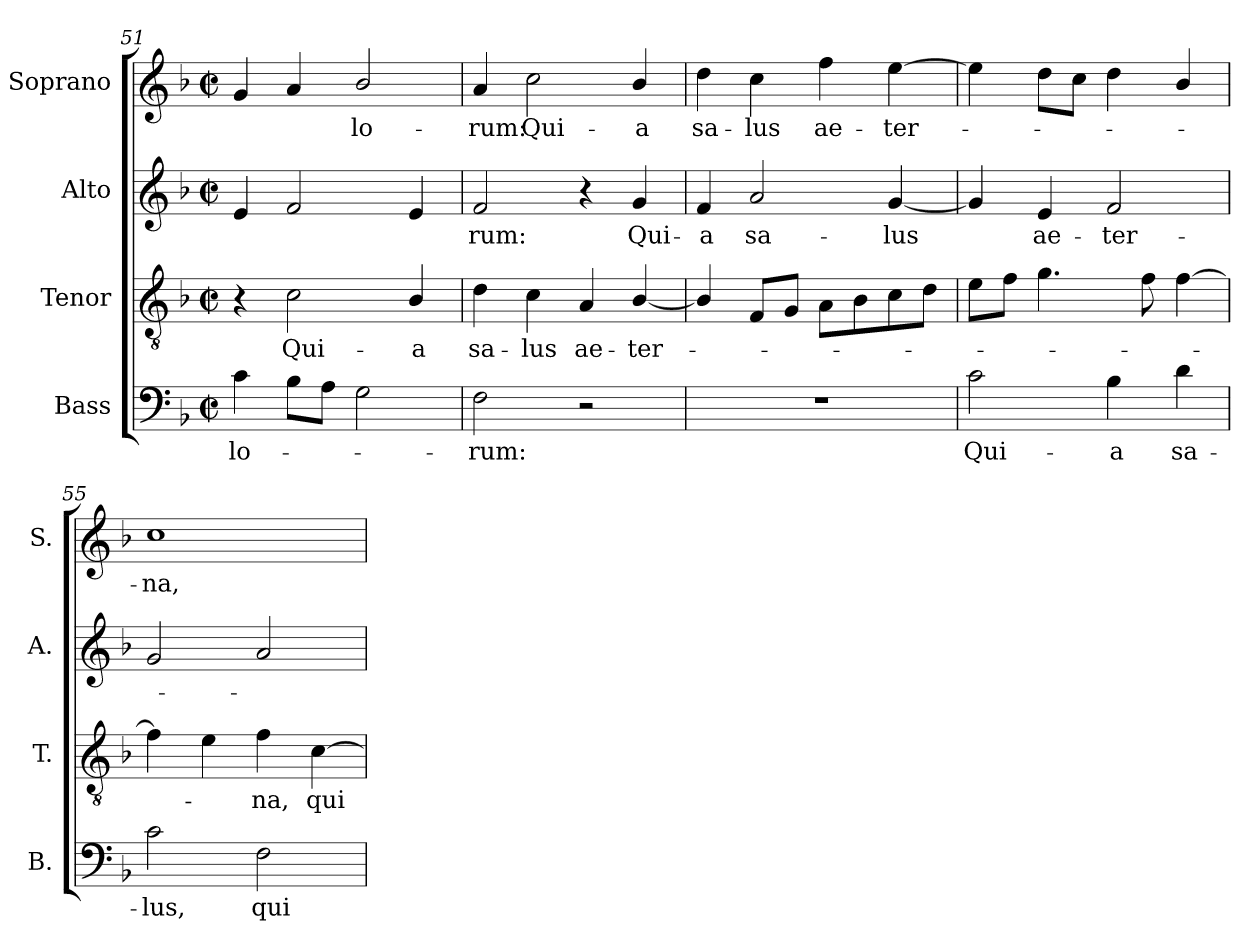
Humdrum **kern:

**kern	**text	**kern	**text	**kern	**text	**kern	**text
*part4	*part4	*part3	*part3	*part2	*part2	*part1	*part1
*staff4	*staff4	*staff3	*staff3	*staff2	*staff2	*staff1	*staff1
*I"Bass	*	*I"Tenor	*	*I"Alto	*	*I"Soprano	*
*I'B.	*	*I'T.	*	*I'A.	*	*I'S.	*
*clefF4	*	*clefGv2	*	*clefG2	*	*clefG2	*
*	*	*ITrd7c12	*	*	*	*	*
*k[b-]	*	*k[b-]	*	*k[b-]	*	*k[b-]	*
*F:	*	*F:	*	*F:	*	*F:	*
*M2/2	*	*M2/2	*	*M2/2	*	*M2/2	*
*met(c|)	*	*met(c|)	*	*met(c|)	*	*met(c|)	*
=51	=51	=51	=51	=51	=51	=51	=51
!	!LO:LY:b:color=#000000	!	!	!	!	!	!
4ci\	-lo-	4r	.	4ei/	.	4gi/	.
!	!	!	!LO:LY:b:color=#000000	!	!	!	!
8B-i\L	.	2Ci\	Qui-	2fi/	.	4ai/	.
8Ai\J	.	.	.	.	.	.	.
!	!	!	!	!	!	!	!LO:LY:b:color=#000000
2Gi\	.	.	.	.	.	2b-i/	-lo-
!	!	!	!LO:LY:b:color=#000000	!	!	!	!
.	.	4BB-i/	-a	4ei/	.	.	.
=52	=52	=52	=52	=52	=52	=52	=52
!	!LO:LY:b:color=#000000	!	!	!	!	!	!
!	!	!	!LO:LY:b:color=#000000	!	!	!	!
!	!	!	!	!	!LO:LY:b:color=#000000	!	!
!	!	!	!	!	!	!	!LO:LY:b:color=#000000
2Fi\	-rum:	4Di\	sa-	2fi/	-rum:	4ai/	-rum:
!	!	!	!LO:LY:b:color=#000000	!	!	!	!
!	!	!	!	!	!	!	!LO:LY:b:color=#000000
.	.	4Ci\	-lus	.	.	2cci\	Qui-
!	!	!	!LO:LY:b:color=#000000	!	!	!	!
2r	.	4AAi/	ae-	4r	.	.	.
!	!	!	!LO:LY:b:color=#000000	!	!	!	!
!	!	!	!	!	!LO:LY:b:color=#000000	!	!
!	!	!	!	!	!	!	!LO:LY:b:color=#000000
.	.	[4BB-i/	-ter-	4gi/	Qui-	4b-i/	-a
=53	=53	=53	=53	=53	=53	=53	=53
!	!	!	!	!	!LO:LY:b:color=#000000	!	!
!	!	!	!	!	!	!	!LO:LY:b:color=#000000
1r	.	4BB-i/]	.	4fi/	-a	4ddi\	sa-
!	!	!	!	!	!LO:LY:b:color=#000000	!	!
!	!	!	!	!	!	!	!LO:LY:b:color=#000000
.	.	8FFi/L	.	2ai/	sa-	4cci\	-lus
.	.	8GGi/J	.	.	.	.	.
!	!	!	!	!	!	!	!LO:LY:b:color=#000000
.	.	8AAi\L	.	.	.	4ffi\	ae-
.	.	8BB-i\	.	.	.	.	.
!	!	!	!	!	!LO:LY:b:color=#000000	!	!
!	!	!	!	!	!	!	!LO:LY:b:color=#000000
.	.	8Ci\	.	[4gi/	-lus	[4eei\	-ter-
.	.	8Di\J	.	.	.	.	.
=54	=54	=54	=54	=54	=54	=54	=54
!	!LO:LY:b:color=#000000	!	!	!	!	!	!
2ci\	Qui-	8Ei\L	.	4gi/]	.	4eei\]	.
.	.	8Fi\J	.	.	.	.	.
!	!	!	!	!	!LO:LY:b:color=#000000	!	!
.	.	4.Gi\	.	4ei/	ae-	8ddi\L	.
.	.	.	.	.	.	8cci\J	.
!	!LO:LY:b:color=#000000	!	!	!	!	!	!
!	!	!	!	!	!LO:LY:b:color=#000000	!	!
4B-i\	-a	.	.	2fi/	-ter-	4ddi\	.
.	.	8Fi\	.	.	.	.	.
!	!LO:LY:b:color=#000000	!	!	!	!	!	!
4di\	sa-	[4Fi\	.	.	.	4b-i/	.
=55	=55	=55	=55	=55	=55	=55	=55
!	!LO:LY:b:color=#000000	!	!	!	!	!	!
!	!	!	!	!	!	!	!LO:LY:b:color=#000000
2ci\	-lus,	4Fi\]	.	2gi/	.	1cci	-na,
.	.	4Ei\	.	.	.	.	.
!	!LO:LY:b:color=#000000	!	!	!	!	!	!
!	!	!	!LO:LY:b:color=#000000	!	!	!	!
2Fi\	qui-	4Fi\	-na,	2ai/	.	.	.
!	!	!	!LO:LY:b:color=#000000	!	!	!	!
.	.	[4Ci\	qui-	.	.	.	.
=	=	=	=	=	=	=	=
*-	*-	*-	*-	*-	*-	*-	*-
